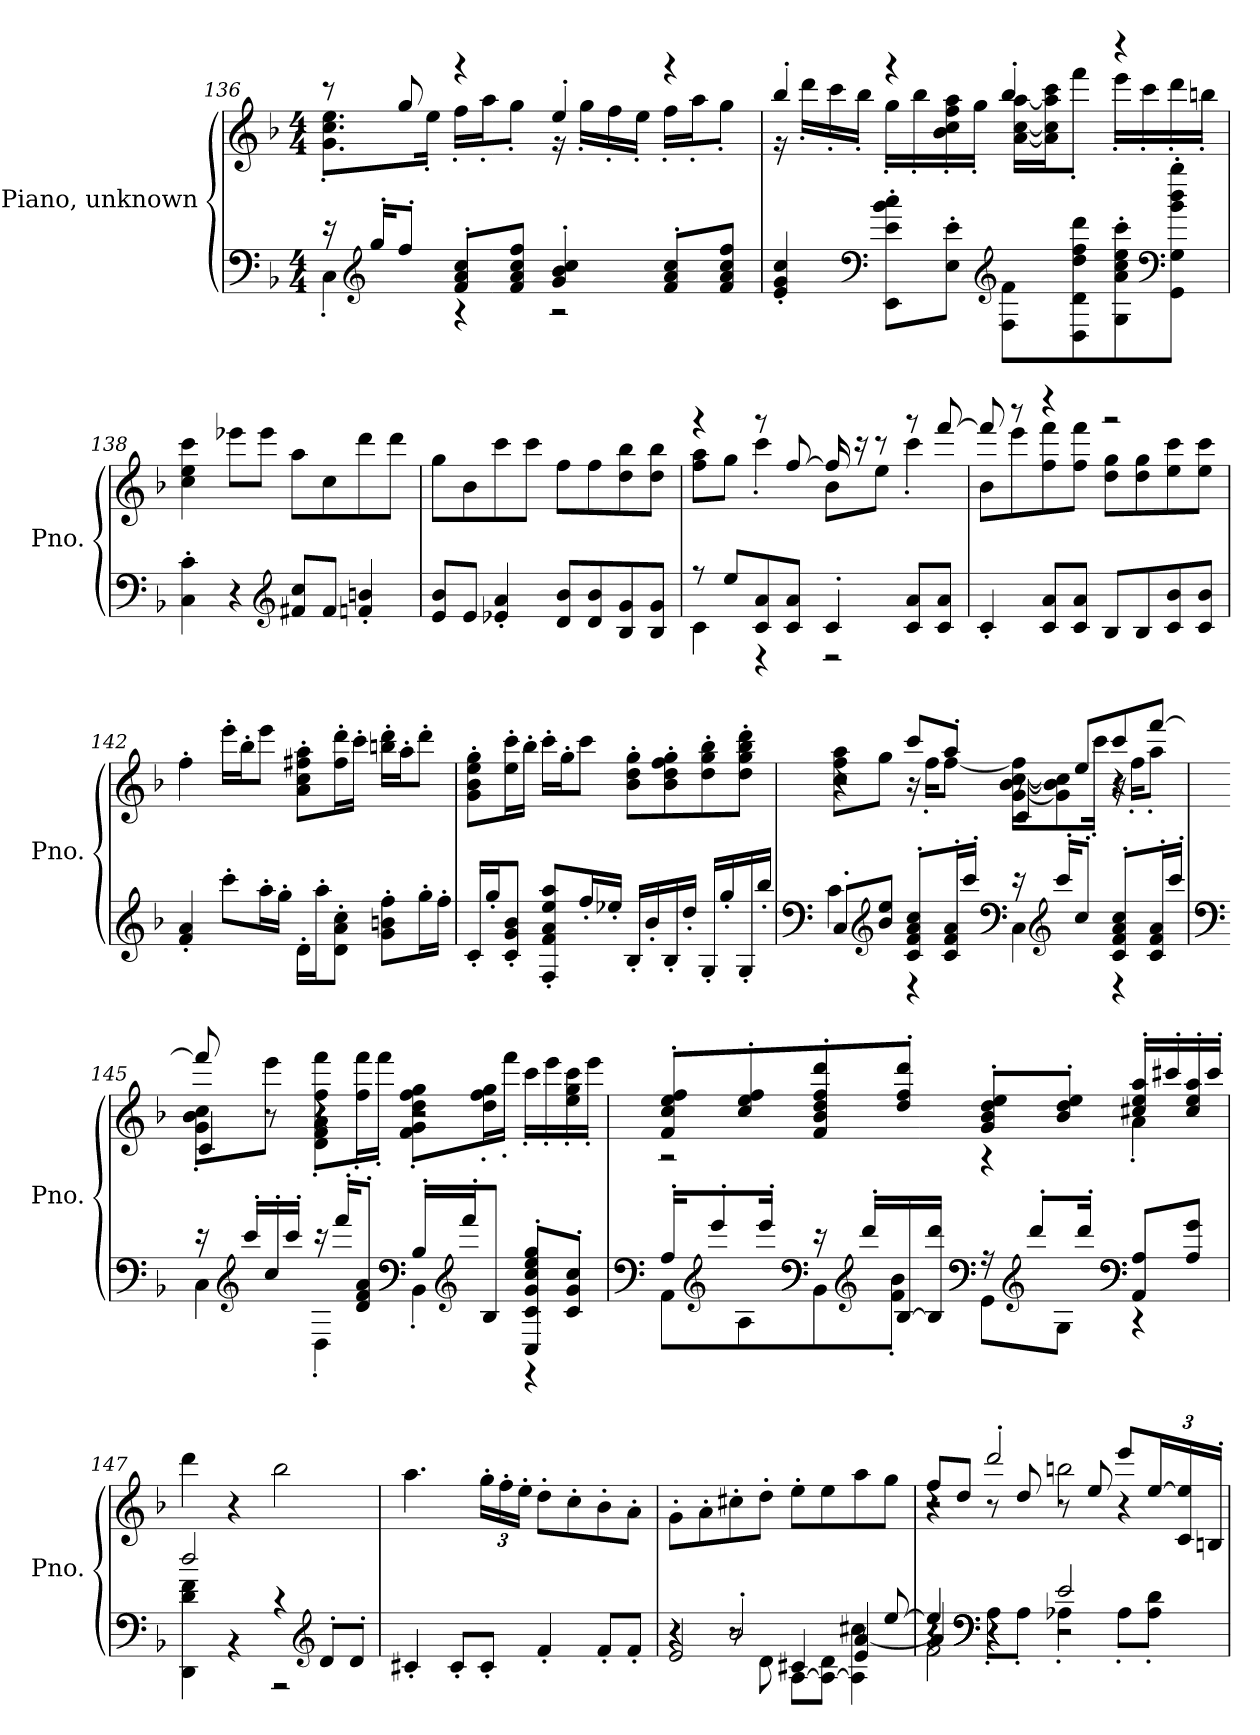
**kern	**kern
*part1	*part1
*staff2	*staff1
*I"Piano, unknown	*
*I'Pno.	*
!!LO:LB:g=z
*clefF4	*clefG2
*k[b-]	*k[b-]
*M4/4	*M4/4
=136	=136
*^	*^
16r	4C'\	8r	8.g\' 8.cc\' 8.ee\'L
*clefG2	*	*	*
16gg'/KL	.	.	.
8ff'/J	.	8gg/	.
.	.	.	16ee'\Jk
8f/' 8a/' 8cc/'L	4r	4r	16ff'\LL
.	.	.	16aa'\J
8f/ 8a/ 8cc/ 8ff/J	.	.	8gg'\J
4g/' 4b-/' 4cc/'	2r	4ee'/	16r
.	.	.	16gg'\LL
.	.	.	16ff'\
.	.	.	16ee'\JJ
8f/' 8a/' 8cc/'L	.	4r	16ff'\LL
.	.	.	16aa'\J
8f/ 8a/ 8cc/ 8ff/J	.	.	8gg'\J
*v	*v	*	*
=137	=137	=137
4e/' 4g/' 4cc/'	4bb-'/	16r
.	.	16ddd'\LL
.	.	16ccc'\
.	.	16bb-'\JJ
*clefF4	*	*
8EE\' 8e\' 8b-\' 8cc\'L	4r	16gg'\LL
.	.	16bb-'\
8E\' 8e\'J	.	16b-\' 16cc\' 16ff\' 16aa\'
.	.	16gg'\JJ
*clefG2	*	*
8F\ 8f\L	4bb-'/	[16a\ [16cc\ [16aa\LL
.	.	16a\] 16cc\] 16aa\] 16ccc\J
8D\ 8d\ 8dd\ 8ff\ 8ddd\	.	8fff'\J
8G\' 8a\' 8cc\' 8ee\' 8ccc\'	4r	16eee'\LL
.	.	16ccc'\
*clefF4	*	*
8GG\' 8G\' 8b-\' 8dd\' 8bb-\'J	.	16ddd'\
.	.	16bbn'\JJ
*	*v	*v
!!LO:LB:g=z
=138	=138
4C\' 4c\'	4cc\ 4ee\ 4ccc\
4r	8eee-X\L
.	8eee-\J
*clefG2	*
8f#X/ 8cc/L	8aa\L
8f#/J	8cc\
4fn/' 4bn/'	8ddd\
.	8ddd\J
=139	=139
8e/ 8b-/L	8gg\L
8e/J	8b-\
4e-X/' 4a/'	8ccc\
.	8ccc\J
8d/ 8b-/L	8ff\L
8d/ 8b-/	8ff\
8B-/ 8g/	8dd\ 8bb-\
8B-/ 8g/J	8dd\ 8bb-\J
=140	=140
*^	*^
8r	4c\	4r	8ff\ 8aa\L
8ee/L	.	.	8gg\J
8c/ 8a/	4r	8r	4ccc'\
8c/ 8a/J	.	[8ff/	.
4c'/	2r	16ff/]	8b-\L
.	.	16r	.
.	.	8r	8ee\J
8c/ 8a/L	.	8r	4ccc'\
8c/ 8a/J	.	[8fff/	.
*v	*v	*	*
!!LO:LB:g=z	!!
=141	=141	=141
4c'/	8fff/]	8b-\L
.	8r	8eee\
8c/ 8a/L	4r	8ff\ 8fff\
8c/ 8a/J	.	8ff\ 8fff\J
8B-/L	2r	8dd\ 8gg\L
8B-/	.	8dd\ 8gg\
8c/ 8b-/	.	8ee\ 8ccc\
8c/ 8b-/J	.	8ee\ 8ccc\J
*	*v	*v
=142	=142
4f/' 4a/'	4ff'\
8ccc'\L	16eee'\LL
.	16bb-'\J
16aa'\L	8eee\J
16gg'\JJ	.
16d'\LL	8a\' 8cc\' 8ff#X\' 8aa\'L
16aa'\J	.
8d\' 8a\' 8cc\'J	16ff#\' 16ddd\'L
.	16ccc'\JJ
8g\' 8bn\' 8ff\'L	16bbn\' 16ddd\'LL
.	16aa'\J
16gg'\L	8ddd'\J
16ff'\JJ	.
=143	=143
16c'/LL	8g\' 8b-\' 8ee\' 8gg\'L
16gg'/J	.
8c/' 8g/' 8b-/'J	16ee\' 16ccc\'L
.	16bb-'\JJ
8F/' 8f/' 8a/' 8ee/' 8aa/'L	16ccc'\LL
.	16gg'\J
16ff'/L	8ccc\J
16ee-X'/JJ	.
16B-'/LL	8b-\' 8dd\' 8gg\'L
16b-'/	.
16B-'/	8b-\' 8dd\' 8ff\' 8gg\'
16dd'/JJ	.
16G'/LL	8dd\' 8gg\' 8bb-\'
16gg'/	.
16G'/	8dd\' 8gg\' 8bb-\' 8ddd\'J
16bb-'/JJ	.
!!LO:LB:g=z
=144	=144
*clefF4	*
*^	*^
*	*	*	*^
8C'/L	4c\	2r	8cc\ 8ff\ 8aa\L	4r
*clefG2	*	*	*	*
8b-/ 8ee/J	.	.	8gg\J	.
8c/' 8f/' 8a/' 8cc/'L	4r	.	16r	8ccc/L
.	.	.	16ff'\KL	.
16c/' 16f/' 16a/'L	.	.	[8ff\J	8aa'/J
16ccc'/JJ	.	.	.	.
*clefF4	*	*	*	*
16r	4C\	8r	[16g\ [16b-\ [16cc\ 16ff\]KL	4c/
*clefG2	*	*	*	*
16ccc'/KL	.	.	8g\] 8b-\] 8cc\]	.
8cc'/J	.	8ee/L	.	.
.	.	.	16ccc'\Jk	.
8c/' 8f/' 8a/' 8cc/'L	4r	8ccc/	16r	4r
.	.	.	16ff'\KL	.
16c/' 16f/' 16a/'L	.	[8fff/J	8aa'\J	.
16ccc'/JJ	.	.	.	.
=145	=145	=145	=145	=145
*clefF4	*	*	*	*
16r	4C\	8fff/]	8g\' 8b-\' 8cc\'L	4c/
*clefG2	*	*	*	*
16ccc'/LL	.	.	.	.
16cc'/	.	8r	8eee\J	.
16ccc'/JJ	.	.	.	.
16r	4D'\	4r	8d\' 8f\' 8a\' 8ff\' 8fff\'L	4r
16fff'/KL	.	.	.	.
8d/' 8f/' 8a/'J	.	.	16ff\' 16fff\'L	.
.	.	.	16fff'\JJ	.
*clefF4	*	*	*	*
16B-'/LL	4BB-'\	2r	8f\' 8g\' 8dd\' 8ff\' 8gg\'L	2r
*clefG2	*	*	*	*
16fff'/J	.	.	.	.
8B-/J	.	.	16dd\' 16ff\' 16gg\'L	.
.	.	.	16fff'\JJ	.
8C/' 8c/' 8g/' 8cc/' 8ee/' 8gg/'L	4r	.	16ccc'\LL	.
.	.	.	16eee'\	.
8c/' 8g/' 8cc/'J	.	.	16ee\' 16gg\' 16ccc\'	.
.	.	.	16eee'\JJ	.
*	*	*v	*v	*v
!!LO:PB:g=z
=146	=146	=146
*clefF4	*	*
*	*	*^
16A'/KL	8AA\L	8f/' 8cc/' 8ee/' 8ff/'L	2r
*clefG2	*	*	*
8eee'/	.	.	.
.	8A\	8cc/' 8ee/' 8ff/'	.
16eee'/Jk	.	.	.
*clefF4	*	*	*
16r	8BB-\	8f/' 8b-/' 8dd/' 8ff/' 8ddd/'	.
*clefG2	*	*	*
16ddd'/LL	.	.	.
[16B-/	8f\' 8b-\'J	8dd/' 8ff/' 8ddd/'J	.
16B-/] 16ddd/JJ	.	.	.
*clefF4	*	*	*
16r	8GG\L	8g/' 8b-/' 8dd/' 8ee/'L	4r
*clefG2	*	*	*
8ddd'/L	.	.	.
.	8G\J	8b-/' 8dd/' 8ee/'J	.
16ddd'/Jk	.	.	.
*clefF4	*	*	*
8AA/ 8A/L	4r	16cc#X/' 16ee/' 16aa/'LL	4a'\
.	.	16ccc#X'/	.
8A/ 8g/J	.	16cc#/' 16ee/' 16aa/'	.
.	.	16ccc#'/JJ	.
*	*	*v	*v
=147	=147	=147
2dd/	4DD\ 4d\ 4f\	4ddd\
.	4r	4r
4r	2r	2bb-\
*clefG2	*	*
8d'/L	.	.
8d'/J	.	.
*v	*v	*
!!LO:LB:g=z
=148	=148
4c#X'/	4.aa\
8c#'/L	.
*	*Xbrackettup
8c#'/J	24gg'\LL
.	24ff'\
.	24ee'\JJ
4f'/	8dd'\L
.	8cc'\
8f'/L	8b-'\
8f'/J	8a'\J
=149	=149
*^	*
*	*^	*
4r	2e/	4r	8g'\L
.	.	.	8a'\
2b-'/	.	8r	8cc#X'\
.	.	8d\	8dd'\J
.	4c#X'/	[8A\L	8ee'\L
.	.	8A\_ 8d\J	8ee\
8r	4e/ [4a/	4A\] 4cc#X\	8aa\
[8ee/	.	.	8gg\J
=150	=150	=150	=150
*	*	*^	*^
*	*	*	*	*	*^
4ee/]	2f\	4a/]	4r	4r	2r	8ff/L
.	.	.	.	.	.	8dd/J
*clefF4	*	*	*	*	*	*
4r	.	4r	8A'\L	2ddd'/	.	8r
.	.	.	8A'\J	.	.	8dd/
2r	2r	2e/	4A-X'\	.	2bbn\	8r
.	.	.	.	.	.	8ee/
.	.	.	8A-'\L	4r	.	8eee/L
.	.	.	8A-\' 8d\'J	.	.	[24ee/L
.	.	.	.	.	.	24c/ 24ee/]
.	.	.	.	.	.	24Bn'/JJ
*v	*v	*v	*v	*	*	*
*	*v	*v	*v
=	=
*-	*-
